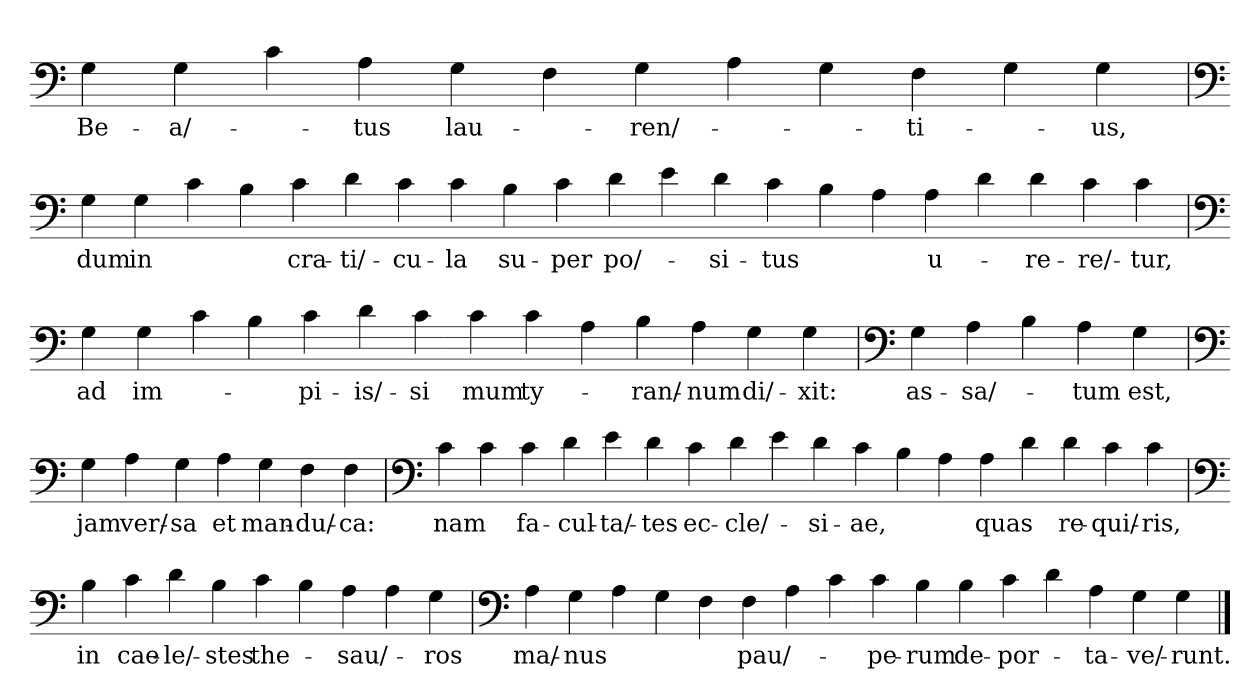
**kern	**text
*part1	*part1
*staff1	*staff1
*clefF4	*
=	=
4G	Be-
4G	-a/-
4c	.
4A	-tus
4G	lau-
4F	.
4G	-ren/-
4A	.
4G	.
4F	-ti-
4G	.
4G	-us,
=`	=`
*clefF4	*
4G	dum
4G	in
4c	.
4B	.
4c	cra-
4d	-ti/-
4c	-cu-
4c	-la
4B	su-
4c	-per
4d	po/-
4e	.
4d	-si-
4c	-tus
4B	.
4A	.
4A	u-
4d	.
4d	-re-
4c	-re/-
4c	-tur,
='	='
*clefF4	*
4G	ad
4G	im-
4c	.
4B	.
4c	-pi-
4d	-is/-
4c	-si
4c	mum
4c	ty-
4A	.
4B	-ran/-
4A	-num
4G	di/-
4G	-xit:
='	='
*clefF4	*
4G	as-
4A	-sa/-
4B	.
4A	-tum
4G	est,
=`	=`
*clefF4	*
4G	jam
4A	ver/-
4G	-sa
4A	et
4G	man-
4F	-du/-
4F	-ca:
='	='
*clefF4	*
4c	nam
4c	.
4c	fa-
4d	-cul-
4e	-ta/-
4d	-tes
4c	ec-
4d	-cle/-
4e	.
4d	-si-
4c	-ae,
4B	.
4A	.
4A	quas
4d	.
4d	re-
4c	-qui/-
4c	-ris,
='	='
*clefF4	*
4B	in
4c	cae-
4d	-le/-
4B	-stes
4c	the-
4B	.
4A	-sau/-
4A	.
4G	-ros
=`	=`
*clefF4	*
4A	ma/-
4G	-nus
4A	.
4G	.
4F	.
4F	pau/-
4A	.
4c	.
4c	-pe-
4B	-rum
4B	de-
4c	-por-
4d	.
4A	-ta-
4G	ve/-
4G	-runt.
==	==
*-	*-
